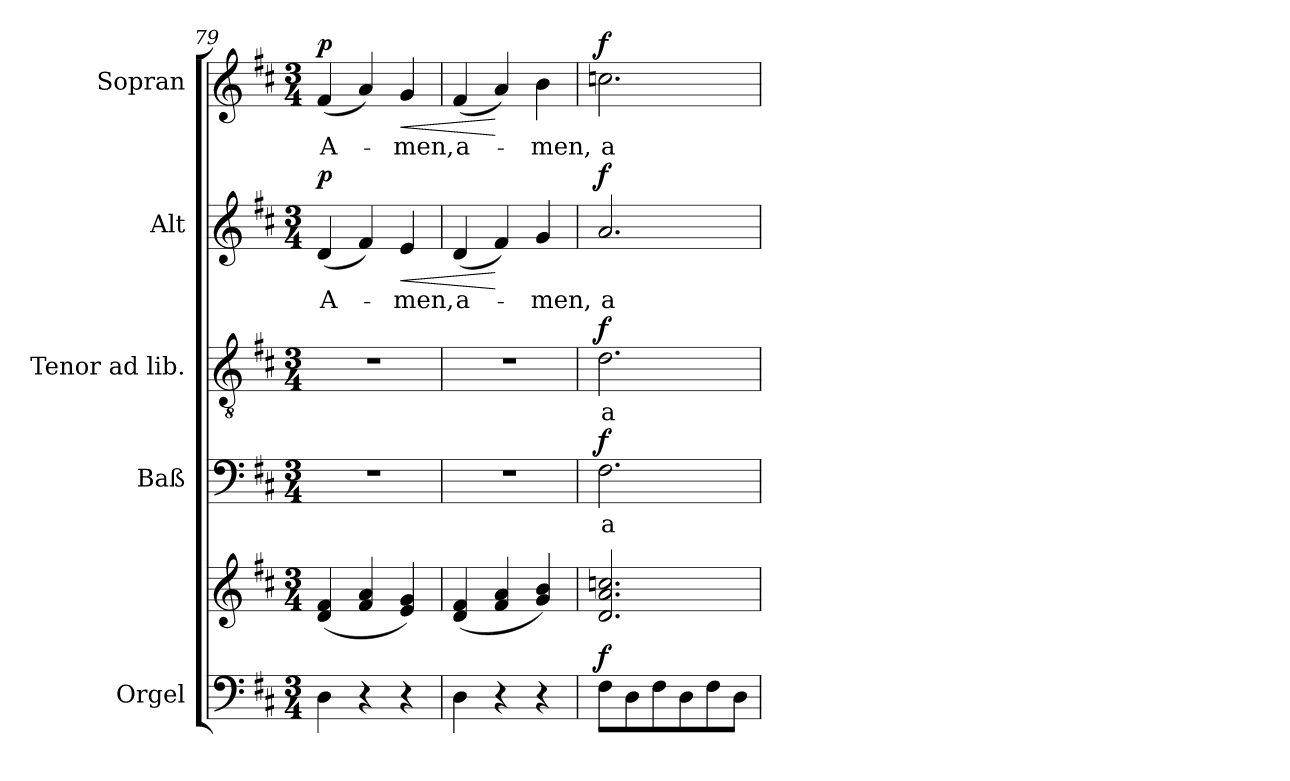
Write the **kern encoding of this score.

**kern	**kern	**dynam	**kern	**text	**dynam	**kern	**text	**dynam	**kern	**text	**dynam	**kern	**text	**dynam
*part5	*part5	*part5	*part4	*part4	*part4	*part3	*part3	*part3	*part2	*part2	*part2	*part1	*part1	*part1
*staff6	*staff5	*staff5/6	*staff4	*staff4	*staff4	*staff3	*staff3	*staff3	*staff2	*staff2	*staff2	*staff1	*staff1	*staff1
*I"Orgel	*	*	*I"Baß	*	*	*I"Tenor ad lib.	*	*	*I"Alt	*	*	*I"Sopran	*	*
*clefF4	*clefG2	*	*clefF4	*	*	*clefGv2	*	*	*clefG2	*	*	*clefG2	*	*
*k[f#c#]	*k[f#c#]	*	*k[f#c#]	*	*	*k[f#c#]	*	*	*k[f#c#]	*	*	*k[f#c#]	*	*
*D:	*D:	*	*D:	*	*	*D:	*	*	*D:	*	*	*D:	*	*
*M3/4	*M3/4	*	*M3/4	*	*	*M3/4	*	*	*M3/4	*	*	*M3/4	*	*
=79	=79	=79	=79	=79	=79	=79	=79	=79	=79	=79	=79	=79	=79	=79
!	!	!	!	!	!	!	!	!	!	!LO:LY:b	!LO:DY:a	!	!LO:LY:b	!LO:DY:a
4D\	(<4d/ 4f#/	.	2.r	.	.	2.r	.	.	(<4d/	A-	p	(<4f#/	A-	p
4r	4f#/ 4a/	.	.	.	.	.	.	.	4f#/)	.	.	4a/)	.	.
!	!	!	!	!	!	!	!	!	!	!LO:LY:b	!LO:HP:b	!	!LO:LY:b	!LO:HP:b
4r	4e/ 4g/)	.	.	.	.	.	.	.	4e/	-men,	<	4g/	-men,	<
=80	=80	=80	=80	=80	=80	=80	=80	=80	=80	=80	=80	=80	=80	=80
!	!	!	!	!	!	!	!	!	!	!LO:LY:b	!	!	!LO:LY:b	!
4D\	(<4d/ 4f#/	.	2.r	.	.	2.r	.	.	(<4d/	a-	.	(<4f#/	a-	.
4r	4f#/ 4a/	.	.	.	.	.	.	.	4f#/)	.	[	4a/)	.	[
!	!	!	!	!	!	!	!	!	!	!LO:LY:b	!	!	!LO:LY:b	!
4r	4g/ 4b/)	.	.	.	.	.	.	.	4g/	-men,	.	4b\	-men,	.
=81	=81	=81	=81	=81	=81	=81	=81	=81	=81	=81	=81	=81	=81	=81
!	!	!LO:DY:a=2	!	!LO:LY:b	!LO:DY:a	!	!LO:LY:b	!LO:DY:a	!	!LO:LY:b	!LO:DY:a	!	!LO:LY:b	!LO:DY:a
8F#\L	2.d/ 2.a/ 2.ccn/	f	2.F#\	a-	f	2.d\	a-	f	2.a/	a-	f	2.ccn\	a-	f
8D\	.	.	.	.	.	.	.	.	.	.	.	.	.	.
8F#\	.	.	.	.	.	.	.	.	.	.	.	.	.	.
8D\	.	.	.	.	.	.	.	.	.	.	.	.	.	.
8F#\	.	.	.	.	.	.	.	.	.	.	.	.	.	.
8D\J	.	.	.	.	.	.	.	.	.	.	.	.	.	.
=	=	=	=	=	=	=	=	=	=	=	=	=	=	=
*-	*-	*-	*-	*-	*-	*-	*-	*-	*-	*-	*-	*-	*-	*-
